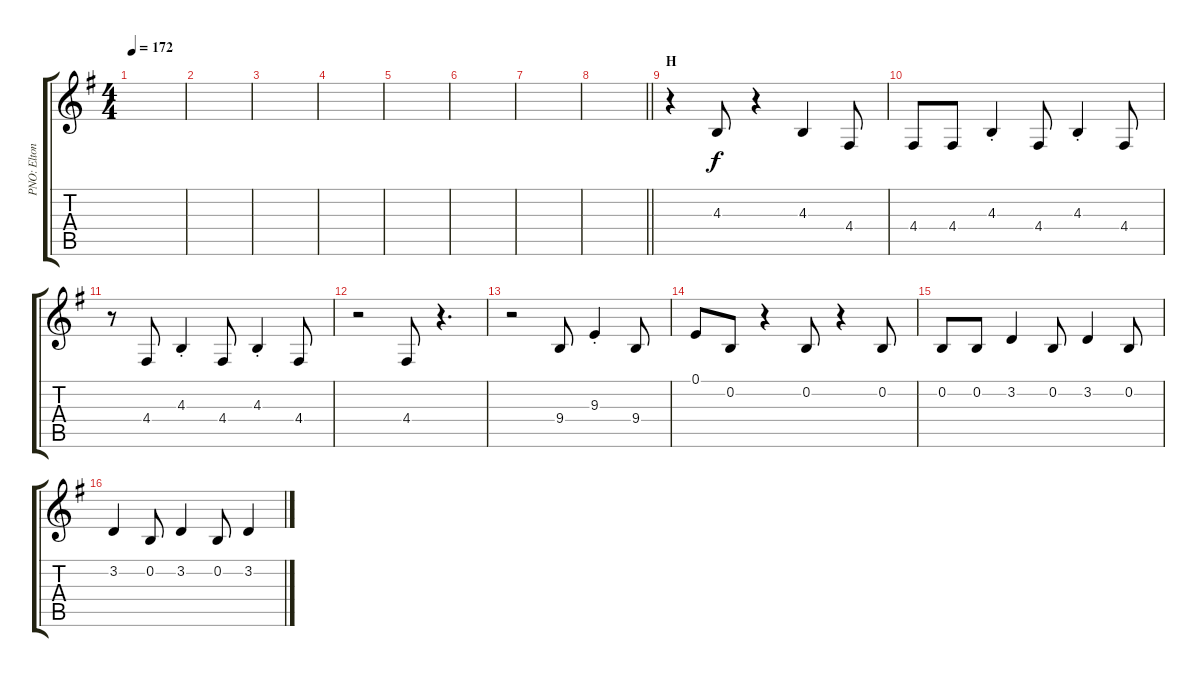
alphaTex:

\track ("PNO: Elton John(LH)" "PNO: Elton") {instrument electricpiano1}
\staff {score tabs}
\tuning (E4 B3 G3 D3 A2 E2) {hide}
\ts (4 4)
\tempo 172
\clef g2
\ks g
|
|
|
|
|
|
|
\barLineRight lightlight
|
\section ("" "H")
r.4 4.3.8 r.4 4.3.4 4.4.8 |
4.4.8 4.4.8 4.3{st}.4 4.4.8 4.3{st}.4 4.4.8 |
r.8 4.4.8 4.3{st}.4 4.4.8 4.3{st}.4 4.4.8 |
r.2 4.4.8 r.4{d} |
r.2 9.4.8 9.3{st}.4 9.4.8 |
0.1.8 0.2.8 r.4 0.2.8 r.4 0.2.8 |
0.2.8 0.2.8 3.2.4 0.2.8 3.2.4 0.2.8 |
3.2.4 0.2.8 3.2.4 0.2.8 3.2.4
